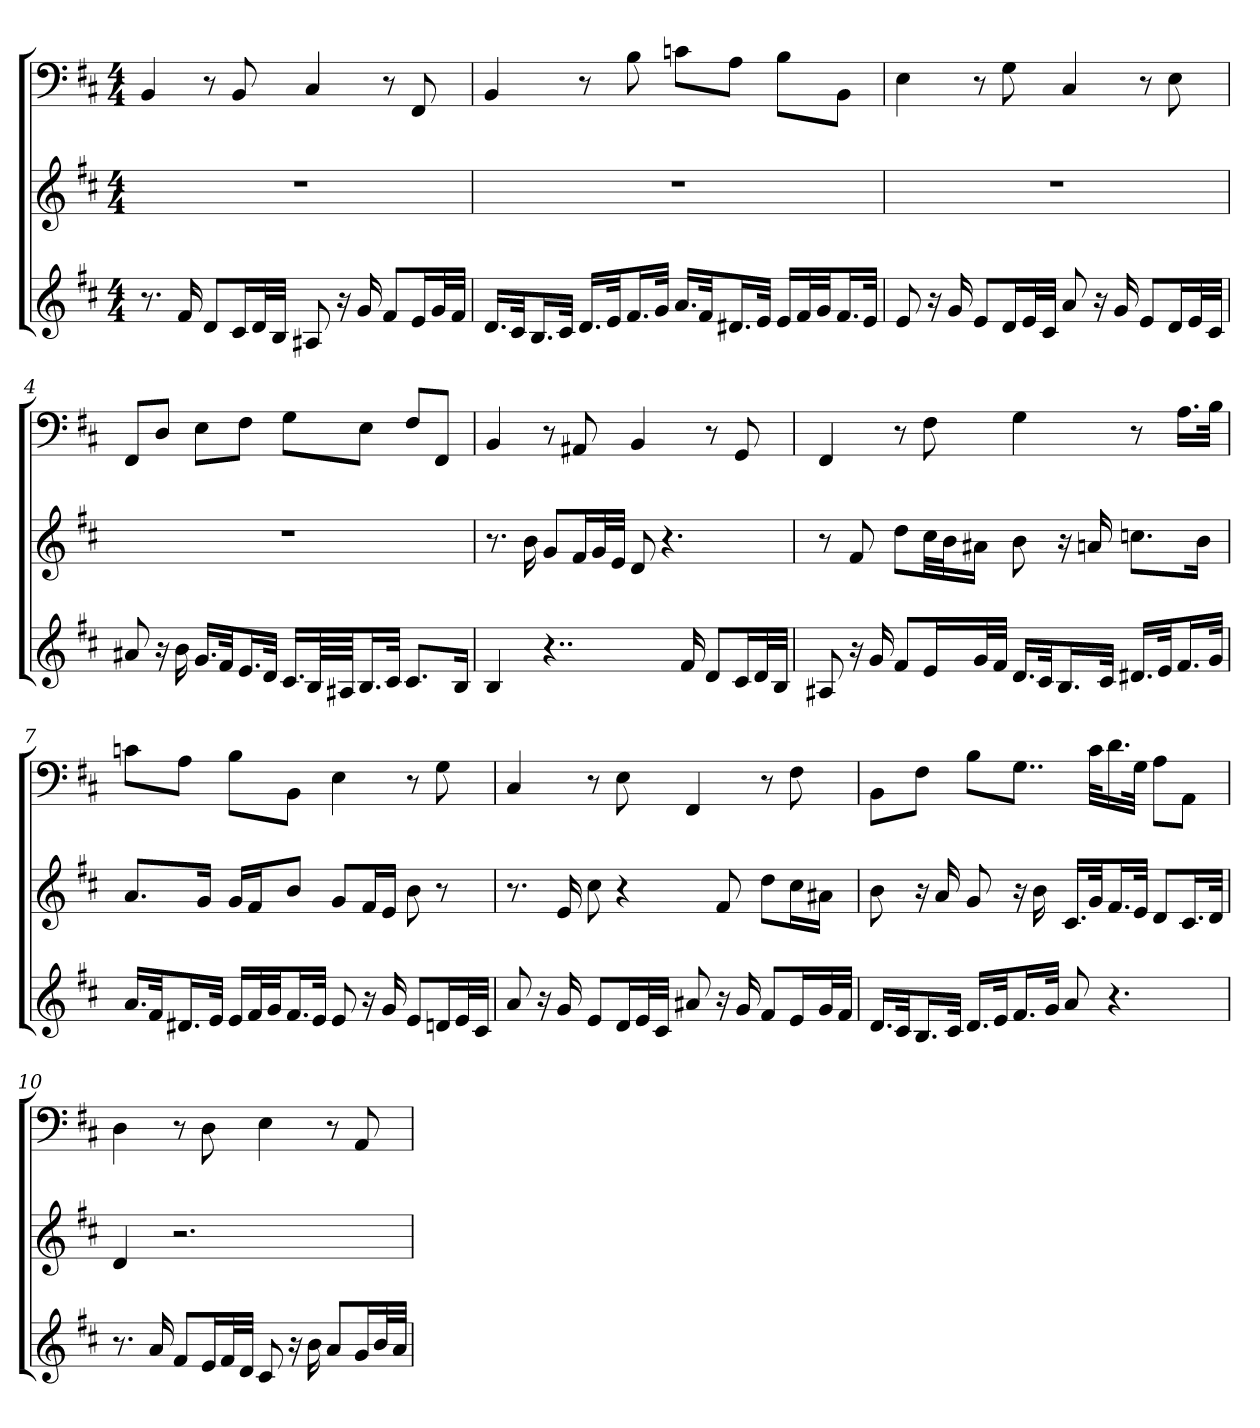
**kern	**kern	**kern
*part3	*part2	*part1
*staff3	*staff2	*staff1
*clefG2	*clefG2	*clefF4
*k[f#c#]	*k[f#c#]	*k[f#c#]
*b:	*b:	*b:
*M4/4	*M4/4	*M4/4
=1	=1	=1
8.r	1r	4BB
16f#	.	.
8d/L	.	8r
16c#/L	.	8BB
32d/L	.	.
32B/JJJ	.	.
8A#X	.	4C#
16r	.	.
16g	.	.
8f#/L	.	8r
16e/L	.	8FF#
32g/L	.	.
32f#/JJJ	.	.
=2	=2	=2
16.d/LL	1r	4BB
32c#/Jk	.	.
16.B/L	.	.
32c#/JJk	.	.
16.d/LL	.	8r
32e/Jk	.	.
16.f#/L	.	8B
32g/JJk	.	.
16.a/LL	.	8cn\L
32f#/Jk	.	.
16.d#X/L	.	8A\J
32e/JJk	.	.
16e/LL	.	8B\L
32f#/L	.	.
32g/JJ	.	.
16.f#/L	.	8BB\J
32e/JJk	.	.
=3	=3	=3
8e	1r	4E
16r	.	.
16g	.	.
8e/L	.	8r
16d/L	.	8G
32e/L	.	.
32c#/JJJ	.	.
8a	.	4C#
16r	.	.
16g	.	.
8e/L	.	8r
16d/L	.	8E
32e/L	.	.
32c#/JJJ	.	.
=4	=4	=4
8a#X	1r	8FF#/L
16r	.	8D/J
16b	.	.
16.g/LL	.	8E\L
32f#/Jk	.	.
16.e/L	.	8F#\J
32d/JJk	.	.
16.c#/LL	.	8G\L
64B/LL	.	.
64A#X/JJJ	.	.
16.B/L	.	8E\J
32c#/JJk	.	.
8.c#/L	.	8F#/L
.	.	8FF#/J
16B/Jk	.	.
=5	=5	=5
4B	8.r	4BB
.	16b	.
4..r	8g/L	8r
.	16f#/L	8AA#X
.	32g/L	.
.	32e/JJJ	.
.	8d	4BB
.	4.r	.
16f#	.	.
8d/L	.	8r
16c#/L	.	8GG
32d/L	.	.
32B/JJJ	.	.
=6	=6	=6
8A#X	8r	4FF#
16r	8f#	.
16g	.	.
8f#/L	8dd\L	8r
16e/L	32cc#\LL	8F#
.	32b\J	.
32g/L	16a#X\JJ	.
32f#/JJJ	.	.
16.d/LL	8b	4G
32c#/Jk	.	.
16.B/L	16r	.
.	16an	.
32c#/JJk	.	.
16.d#X/LL	8.ccn\L	8r
32e/Jk	.	.
16.f#/L	.	16.A\LL
.	16b\Jk	.
32g/JJk	.	32B\JJk
=7	=7	=7
16.a/LL	8.a/L	8cn\L
32f#/Jk	.	.
16.d#X/L	.	8A\J
.	16g/Jk	.
32e/JJk	.	.
16e/LL	16g/LL	8B\L
32f#/L	16f#/J	.
32g/JJ	.	.
16.f#/L	8b/J	8BB\J
32e/JJk	.	.
8e	8g/L	4E
16r	16f#/L	.
16g	16e/JJ	.
8e/L	8b	8r
16dn/L	8r	8G
32e/L	.	.
32c#/JJJ	.	.
=8	=8	=8
8a	8.r	4C#
16r	.	.
16g	16e	.
8e/L	8cc#	8r
16d/L	4r	8E
32e/L	.	.
32c#/JJJ	.	.
8a#X	.	4FF#
16r	8f#	.
16g	.	.
8f#/L	8dd\L	8r
16e/L	16cc#\L	8F#
32g/L	16a#X\JJ	.
32f#/JJJ	.	.
=9	=9	=9
16.d/LL	8b	8BB\L
32c#/Jk	.	.
16.B/L	16r	8F#\J
.	16a	.
32c#/JJk	.	.
16.d/LL	8g	8B\L
32e/Jk	.	.
16.f#/L	16r	8..G\J
.	16b	.
32g/JJk	.	.
8a	16.c#/LL	.
.	32g/Jk	32c#\KLL
4.r	16.f#/L	16.d\
.	32e/JJk	32G\JJk
.	8d/L	8A\L
.	16.c#/L	8AA\J
.	32d/JJk	.
=10	=10	=10
8.r	4d	4D
16a	.	.
8f#/L	2.r	8r
16e/L	.	8D
32f#/L	.	.
32d/JJJ	.	.
8c#	.	4E
16r	.	.
16b	.	.
8a/L	.	8r
16g/L	.	8AA
32b/L	.	.
32a/JJJ	.	.
=	=	=
*-	*-	*-
